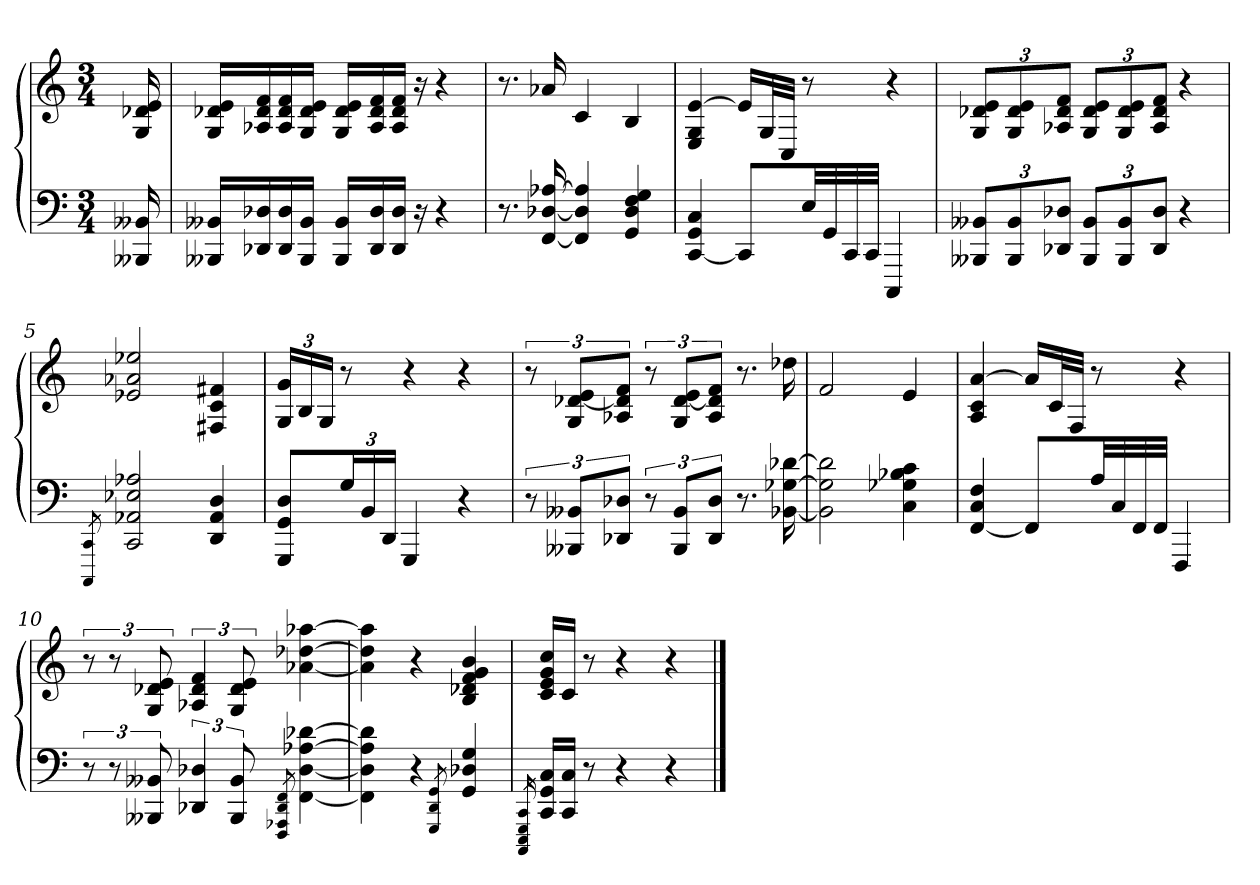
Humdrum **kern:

**kern	**kern
*part1	*part1
*staff2	*staff1
*clefF4	*clefG2
*k[]	*k[]
*C:	*C:
*M3/4	*M3/4
=	=
16BBB--X 16BB--X	16G 16d-X 16e
=1	=1
16BBB--X 16BB--XLL	16G 16d-X 16eLL
16DD-X 16D-X	16A-X 16d- 16f
16DD- 16D-	16A- 16d- 16f
16BBB-- 16BB--JJ	16G 16d- 16eJJ
16BBB-- 16BB--LL	16G 16d- 16eLL
16DD- 16D-	16A- 16d- 16f
16DD- 16D-JJ	16A- 16d- 16fJJ
16r	16r
4r	4r
=2	=2
8.r	8.r
[16FF [16D-X [16A-X	16a-X
4FF] 4D-] 4A-]	4c
4GG 4D- 4F 4G	4B
=3	=3
[4CC 4GG 4C	4E 4G [4e
8CCL]	16eLL]
.	32GL
.	32CJJJ
32ELL	8r
32GG	.
32CC	.
32CCJJJ	.
4CCC	4r
=4	=4
12BBB--X 12BB--XL	12G 12d-X 12eL
12BBB-- 12BB--	12G 12d- 12e
12DD-X 12D-XJ	12A-X 12d- 12fJ
12BBB-- 12BB--L	12G 12d- 12eL
12BBB-- 12BB--	12G 12d- 12e
12DD- 12D-J	12A- 12d- 12fJ
4r	4r
=5	=5
8qCCC/ 8qCC/	.
2CC] 2AA-X 2E-X 2A-X	2e-X 2a-X 2ee-X
4DD 4AA- 4D	4F#X 4c 4f#X
=6	=6
8GGG 8GG 8DL	24G 24gLL
.	24B
.	24GJJ
24GL	8r
24BB	.
24DDJJ	.
4GGG	4r
4r	4r
=7	=7
12r	12r
12BBB--X 12BB--XL	12G [12d-X 12eL
12DD-X 12D-XJ	12A-X 12d-] 12fJ
12r	12r
12BBB-- 12BB--L	12G [12d- 12eL
12DD- 12D-J	12A- 12d-] 12fJ
8.r	8.r
[16BB-X [16G-X [16d-X	16dd-X
=8	=8
2BB-] 2G-] 2d-]	2f
4C 4G-X 4B-X 4c	4e
=9	=9
[4FF 4C 4F	4A 4c [4a
8FFL]	16aLL]
.	32cL
.	32FJJJ
32ALL	8r
32C	.
32FF	.
32FFJJJ	.
4FFF	4r
=10	=10
12r	12r
12r	12r
12BBB--X 12BB--X	12G 12d-X 12e
6DD-X 6D-X	6A-X 6d- 6f
12BBB-- 12BB--	12G 12d- 12e
8qFFF/ 8qAAA-X/ 8qDD-/ 8qFF/	.
4FF_ [4D- [4A-X [4d-X	[4a-X [4dd-X [4aa-X
=11	=11
4FF] 4D-] 4A-] 4d-]	4a-] 4dd-] 4aa-]
4r	4r
8qGGG/ 8qDD/ 8qGG/	.
4GG 4D-X 4G	4B 4d-X 4f 4g 4b
=12	=12
16qCCC/ 16qEEE/ 16qGGG/ 16qCC/	.
16CC] 16GG 16CLL	16c 16e 16g 16ccLL
16CC 16CJJ	16cJJ
8r	8r
4r	4r
4r	4r
==	==
*-	*-
